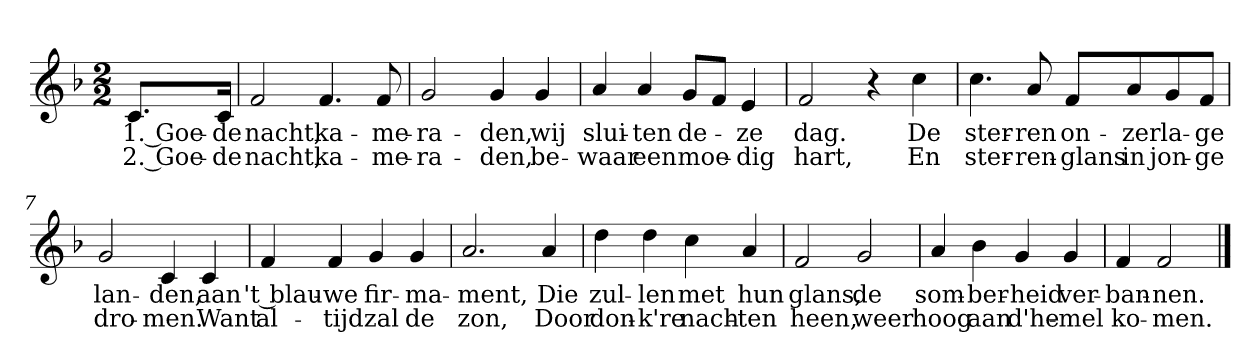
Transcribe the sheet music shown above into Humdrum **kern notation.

**kern	**text	**text
*part1	*part1	*part1
*staff1	*staff1	*staff1
*clefG2	*	*
*k[b-]	*	*
*F:	*	*
*M2/2	*	*
=1	=1	=1
!	!LO:LY:b	!LO:LY:b
8.c/L	1. Goe-	2. Goe-
!	!LO:LY:b	!LO:LY:b
16c/Jk	-de	-de
=2	=2	=2
!	!LO:LY:b	!LO:LY:b
2f/	nacht,	nacht,
!	!LO:LY:b	!LO:LY:b
4.f/	ka-	ka-
!	!LO:LY:b	!LO:LY:b
8f/	-me-	-me-
=3	=3	=3
!	!LO:LY:b	!LO:LY:b
2g/	-ra-	-ra-
!	!LO:LY:b	!LO:LY:b
4g/	-den,	-den,
!	!LO:LY:b	!LO:LY:b
4g/	wij	be-
=4	=4	=4
!	!LO:LY:b	!LO:LY:b
4a/	slui-	-waar
!	!LO:LY:b	!LO:LY:b
4a/	-ten	een
!	!LO:LY:b	!LO:LY:b
8g/L	de-	moe-
8f/J	.	.
!	!LO:LY:b	!LO:LY:b
4e/	-ze	-dig
=5	=5	=5
!	!LO:LY:b	!LO:LY:b
2f/	dag.	hart,
4r	.	.
!	!LO:LY:b	!LO:LY:b
4cc\	De	En
=6	=6	=6
!	!LO:LY:b	!LO:LY:b
4.cc\	ster-	ster-
!	!LO:LY:b	!LO:LY:b
8a/	-ren	-ren-
!	!LO:LY:b	!LO:LY:b
8f/L	on-	-glans
!	!LO:LY:b	!LO:LY:b
8a/	-zer	in
!	!LO:LY:b	!LO:LY:b
8g/	la-	jon-
!	!LO:LY:b	!LO:LY:b
8f/J	-ge	-ge
!!LO:LB:g=z
=7	=7	=7
!	!LO:LY:b	!LO:LY:b
2g/	lan-	dro-
!	!LO:LY:b	!LO:LY:b
4c/	-den,	-men.
!	!LO:LY:b	!LO:LY:b
4c/	aan	Want
=8	=8	=8
!	!LO:LY:b	!LO:LY:b
4f/	't blau-	al-
!	!LO:LY:b	!LO:LY:b
4f/	-we	-tijd
!	!LO:LY:b	!LO:LY:b
4g/	fir-	zal
!	!LO:LY:b	!LO:LY:b
4g/	-ma-	de
=9	=9	=9
!	!LO:LY:b	!LO:LY:b
2.a/	-ment,	zon,
!	!LO:LY:b	!LO:LY:b
4a/	Die	Door
=10	=10	=10
!	!LO:LY:b	!LO:LY:b
4dd\	zul-	don-
!	!LO:LY:b	!LO:LY:b
4dd\	-len	-k're
!	!LO:LY:b	!LO:LY:b
4cc\	met	nach-
!	!LO:LY:b	!LO:LY:b
4a/	hun	-ten
=11	=11	=11
!	!LO:LY:b	!LO:LY:b
2f/	glans,	heen,
!	!LO:LY:b	!LO:LY:b
2g/	de	weer
!!LO:LB:g=z
=12	=12	=12
!	!LO:LY:b	!LO:LY:b
4a/	som-	hoog
!	!LO:LY:b	!LO:LY:b
4b-\	-ber-	aan
!	!LO:LY:b	!LO:LY:b
4g/	-heid	d'he-
!	!LO:LY:b	!LO:LY:b
4g/	ver-	-mel
=13	=13	=13
!	!LO:LY:b	!LO:LY:b
4f/	-ban-	ko-
!	!LO:LY:b	!LO:LY:b
2f/	-nen.	-men.
==	==	==
*-	*-	*-
